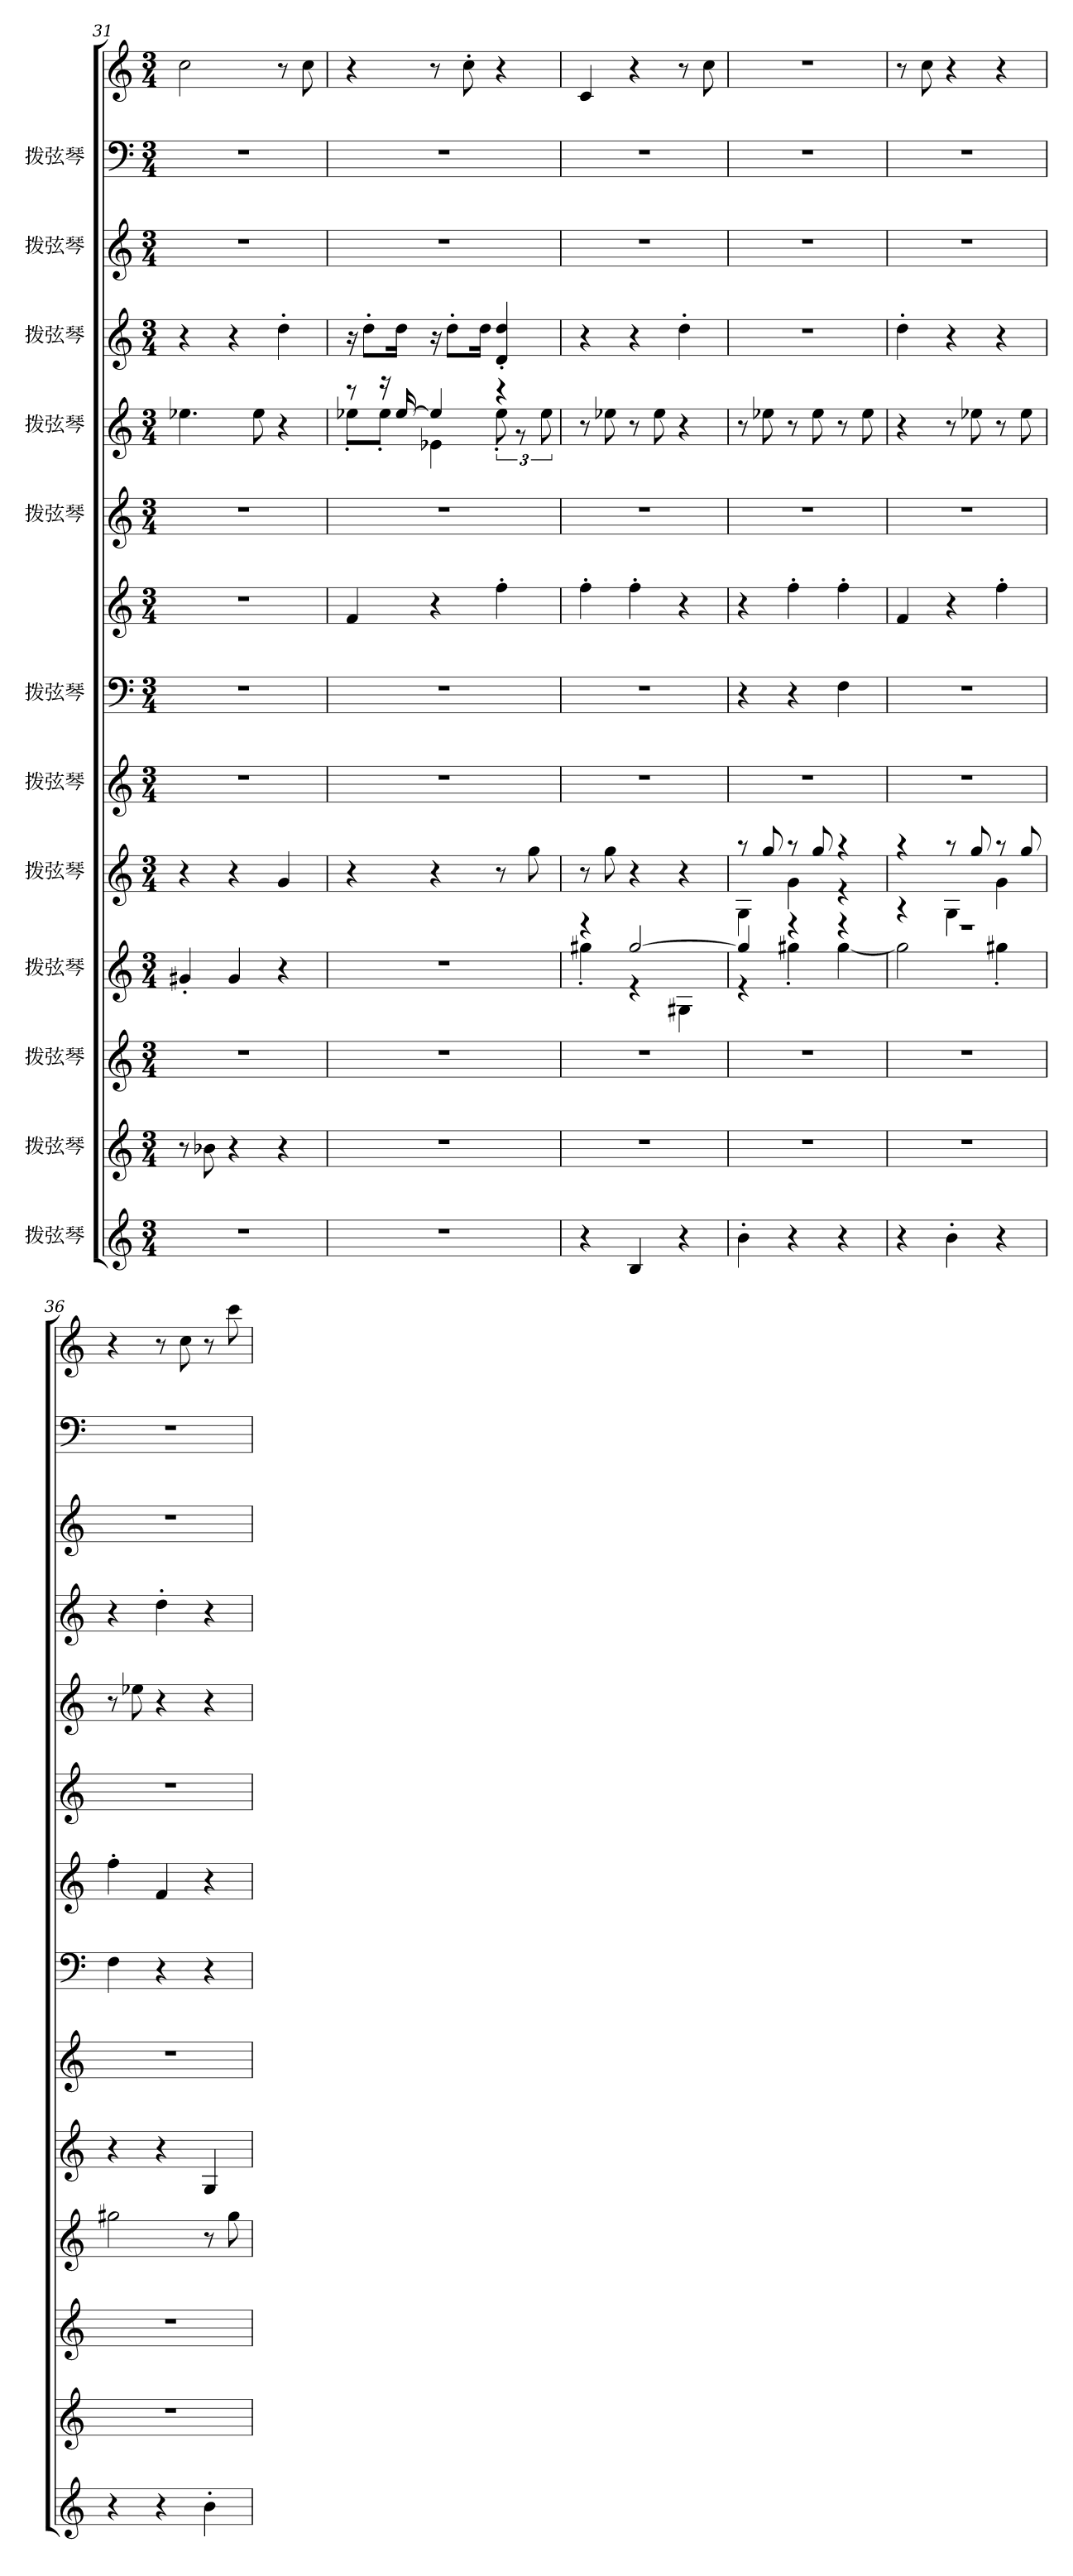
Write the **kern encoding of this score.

**kern	**kern	**kern	**kern	**kern	**kern	**kern	**kern	**kern	**kern	**kern	**kern	**kern	**kern
*part12	*part11	*part10	*part9	*part8	*part7	*part6	*part6	*part5	*part4	*part3	*part2	*part1	*part1
*staff14	*staff13	*staff12	*staff11	*staff10	*staff9	*staff8	*staff7	*staff6	*staff5	*staff4	*staff3	*staff2	*staff1
*I"拨弦琴	*I"拨弦琴	*I"拨弦琴	*I"拨弦琴	*I"拨弦琴	*I"拨弦琴	*I"拨弦琴	*	*I"拨弦琴	*I"拨弦琴	*I"拨弦琴	*I"拨弦琴	*I"拨弦琴	*
!!LO:PB:g=z
*clefG2	*clefG2	*clefG2	*clefG2	*clefG2	*clefG2	*clefF4	*clefG2	*clefG2	*clefG2	*clefG2	*clefG2	*clefF4	*clefG2
*k[]	*k[]	*k[]	*k[]	*k[]	*k[]	*k[]	*k[]	*k[]	*k[]	*k[]	*k[]	*k[]	*k[]
*M3/4	*M3/4	*M3/4	*M3/4	*M3/4	*M3/4	*M3/4	*M3/4	*M3/4	*M3/4	*M3/4	*M3/4	*M3/4	*M3/4
=31	=31	=31	=31	=31	=31	=31	=31	=31	=31	=31	=31	=31	=31
2.r	8r	2.r	4g#X'/	4r	2.r	2.r	2.r	2.r	4.ee-X\	4r	2.r	2.r	2cc\
.	8b-X\	.	.	.	.	.	.	.	.	.	.	.	.
.	4r	.	4g#/	4r	.	.	.	.	.	4r	.	.	.
.	.	.	.	.	.	.	.	.	8ee-\	.	.	.	.
.	4r	.	4r	4g/	.	.	.	.	4r	4dd'\	.	.	8r
.	.	.	.	.	.	.	.	.	.	.	.	.	8cc\
=32	=32	=32	=32	=32	=32	=32	=32	=32	=32	=32	=32	=32	=32
*	*	*	*	*	*	*	*	*	*^	*	*	*	*
2.r	2.r	2.r	2.r	4r	2.r	2.r	4f/	2.r	8r	8ee-X'\L	16r	2.r	2.r	4r
.	.	.	.	.	.	.	.	.	.	.	8dd'\L	.	.	.
.	.	.	.	.	.	.	.	.	16r	8ee-'\J	.	.	.	.
.	.	.	.	.	.	.	.	.	[16ee-/	.	16dd\Jk	.	.	.
.	.	.	.	4r	.	.	4r	.	4ee-/]	4e-X\	16r	.	.	8r
.	.	.	.	.	.	.	.	.	.	.	8dd'\L	.	.	.
.	.	.	.	.	.	.	.	.	.	.	.	.	.	8cc'\
.	.	.	.	.	.	.	.	.	.	.	16dd\Jk	.	.	.
.	.	.	.	8r	.	.	4ff'\	.	4r	12ee-'\	4d/' 4dd/'	.	.	4r
.	.	.	.	.	.	.	.	.	.	12r	.	.	.	.
.	.	.	.	8gg\	.	.	.	.	.	.	.	.	.	.
.	.	.	.	.	.	.	.	.	.	12ee-\	.	.	.	.
*	*	*	*	*	*	*	*	*	*v	*v	*	*	*	*
=33	=33	=33	=33	=33	=33	=33	=33	=33	=33	=33	=33	=33	=33
*	*	*	*^	*	*	*	*	*	*	*	*	*	*
4r	2.r	2.r	4r	4gg#X'\	8r	2.r	2.r	4ff'\	2.r	8r	4r	2.r	2.r	4c/
.	.	.	.	.	8gg\	.	.	.	.	8ee-X\	.	.	.	.
4B/	.	.	[2gg#/	4r	4r	.	.	4ff'\	.	8r	4r	.	.	4r
.	.	.	.	.	.	.	.	.	.	8ee-\	.	.	.	.
4r	.	.	.	4G#X\	4r	.	.	4r	.	4r	4dd'\	.	.	8r
.	.	.	.	.	.	.	.	.	.	.	.	.	.	8cc\
=34	=34	=34	=34	=34	=34	=34	=34	=34	=34	=34	=34	=34	=34	=34
*	*	*	*	*	*^	*	*	*	*	*	*	*	*	*
4b'\	2.r	2.r	4gg#/]	4r	8r	4G\	2.r	4r	4r	2.r	8r	2.r	2.r	2.r	2.r
.	.	.	.	.	8gg/	.	.	.	.	.	8ee-X\	.	.	.	.
4r	.	.	4r	4gg#X'\	8r	4g\	.	4r	4ff'\	.	8r	.	.	.	.
.	.	.	.	.	8gg/	.	.	.	.	.	8ee-\	.	.	.	.
4r	.	.	4r	[4gg#\	4r	4r	.	4F\	4ff'\	.	8r	.	.	.	.
.	.	.	.	.	.	.	.	.	.	.	8ee-\	.	.	.	.
=35	=35	=35	=35	=35	=35	=35	=35	=35	=35	=35	=35	=35	=35	=35	=35
4r	2.r	2.r	2.r	2gg#\]	4r	4r	2.r	2.r	4f/	2.r	4r	4dd'\	2.r	2.r	8r
.	.	.	.	.	.	.	.	.	.	.	.	.	.	.	8cc\
4b'\	.	.	.	.	8r	4G\	.	.	4r	.	8r	4r	.	.	4r
.	.	.	.	.	8gg/	.	.	.	.	.	8ee-X\	.	.	.	.
4r	.	.	.	4gg#X'\	8r	4g\	.	.	4ff'\	.	8r	4r	.	.	4r
.	.	.	.	.	8gg/	.	.	.	.	.	8ee-\	.	.	.	.
*	*	*	*v	*v	*	*	*	*	*	*	*	*	*	*	*
*	*	*	*	*v	*v	*	*	*	*	*	*	*	*	*
!!LO:PB:g=z
=36	=36	=36	=36	=36	=36	=36	=36	=36	=36	=36	=36	=36	=36
4r	2.r	2.r	2gg#X\	4r	2.r	4F\	4ff'\	2.r	8r	4r	2.r	2.r	4r
.	.	.	.	.	.	.	.	.	8ee-X\	.	.	.	.
4r	.	.	.	4r	.	4r	4f/	.	4r	4dd'\	.	.	8r
.	.	.	.	.	.	.	.	.	.	.	.	.	8cc\
4b'\	.	.	8r	4G/	.	4r	4r	.	4r	4r	.	.	8r
.	.	.	8gg#\	.	.	.	.	.	.	.	.	.	8ccc\
=	=	=	=	=	=	=	=	=	=	=	=	=	=
*-	*-	*-	*-	*-	*-	*-	*-	*-	*-	*-	*-	*-	*-
